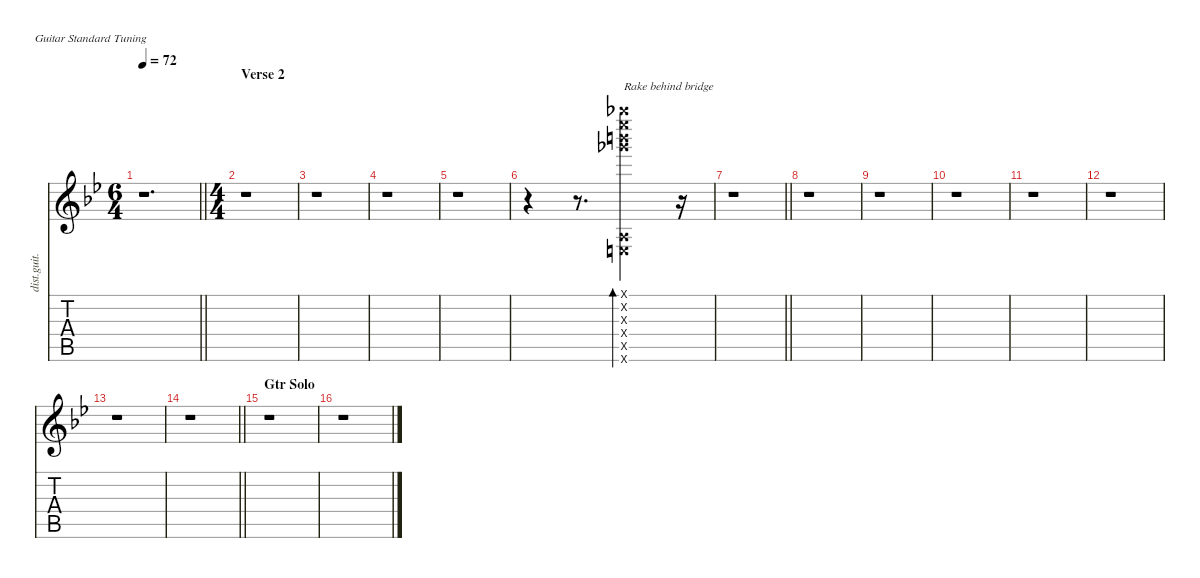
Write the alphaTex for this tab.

\defaultSystemsLayout 4
\hideDynamics
\bracketExtendMode nobrackets
\otherSystemsTrackNameOrientation horizontal
\track ("Gtr 5" "dist.guit.") {instrument distortionguitar}
\staff {score tabs}
\tuning (E4 B3 G3 D3 A2 E2)
\ts (6 4)
\beaming (8 6 6)
\tempo 72
\clef g2
\barLineRight lightlight
\ks bb
r.1{d dy ppp beam Down} |
\ts (4 4)
\beaming (8 2 2 2 2)
\section ("" "Verse 2")
r.1{beam Down} |
r.1{beam Down} |
r.1{beam Down} |
r.1{beam Down} |
r.4{beam Down} r.8{d beam Down} (28.1{x acc b} 28.2{x acc b} 28.3{x acc forcenatural} 28.4{x acc b} 0.5{x acc forcenatural} 0.6{x acc forcenatural}).2{bd 480 txt "Rake behind bridge" beam Down} r.16{beam Down} |
\barLineRight lightlight
r.1{beam Down} |
r.1{beam Down} |
r.1{beam Down} |
r.1{beam Down} |
r.1{beam Down} |
r.1{beam Down} |
r.1{beam Down} |
\barLineRight lightlight
r.1{beam Down} |
\section ("" "Gtr Solo")
r.1{beam Down} |
r.1{beam Down}
